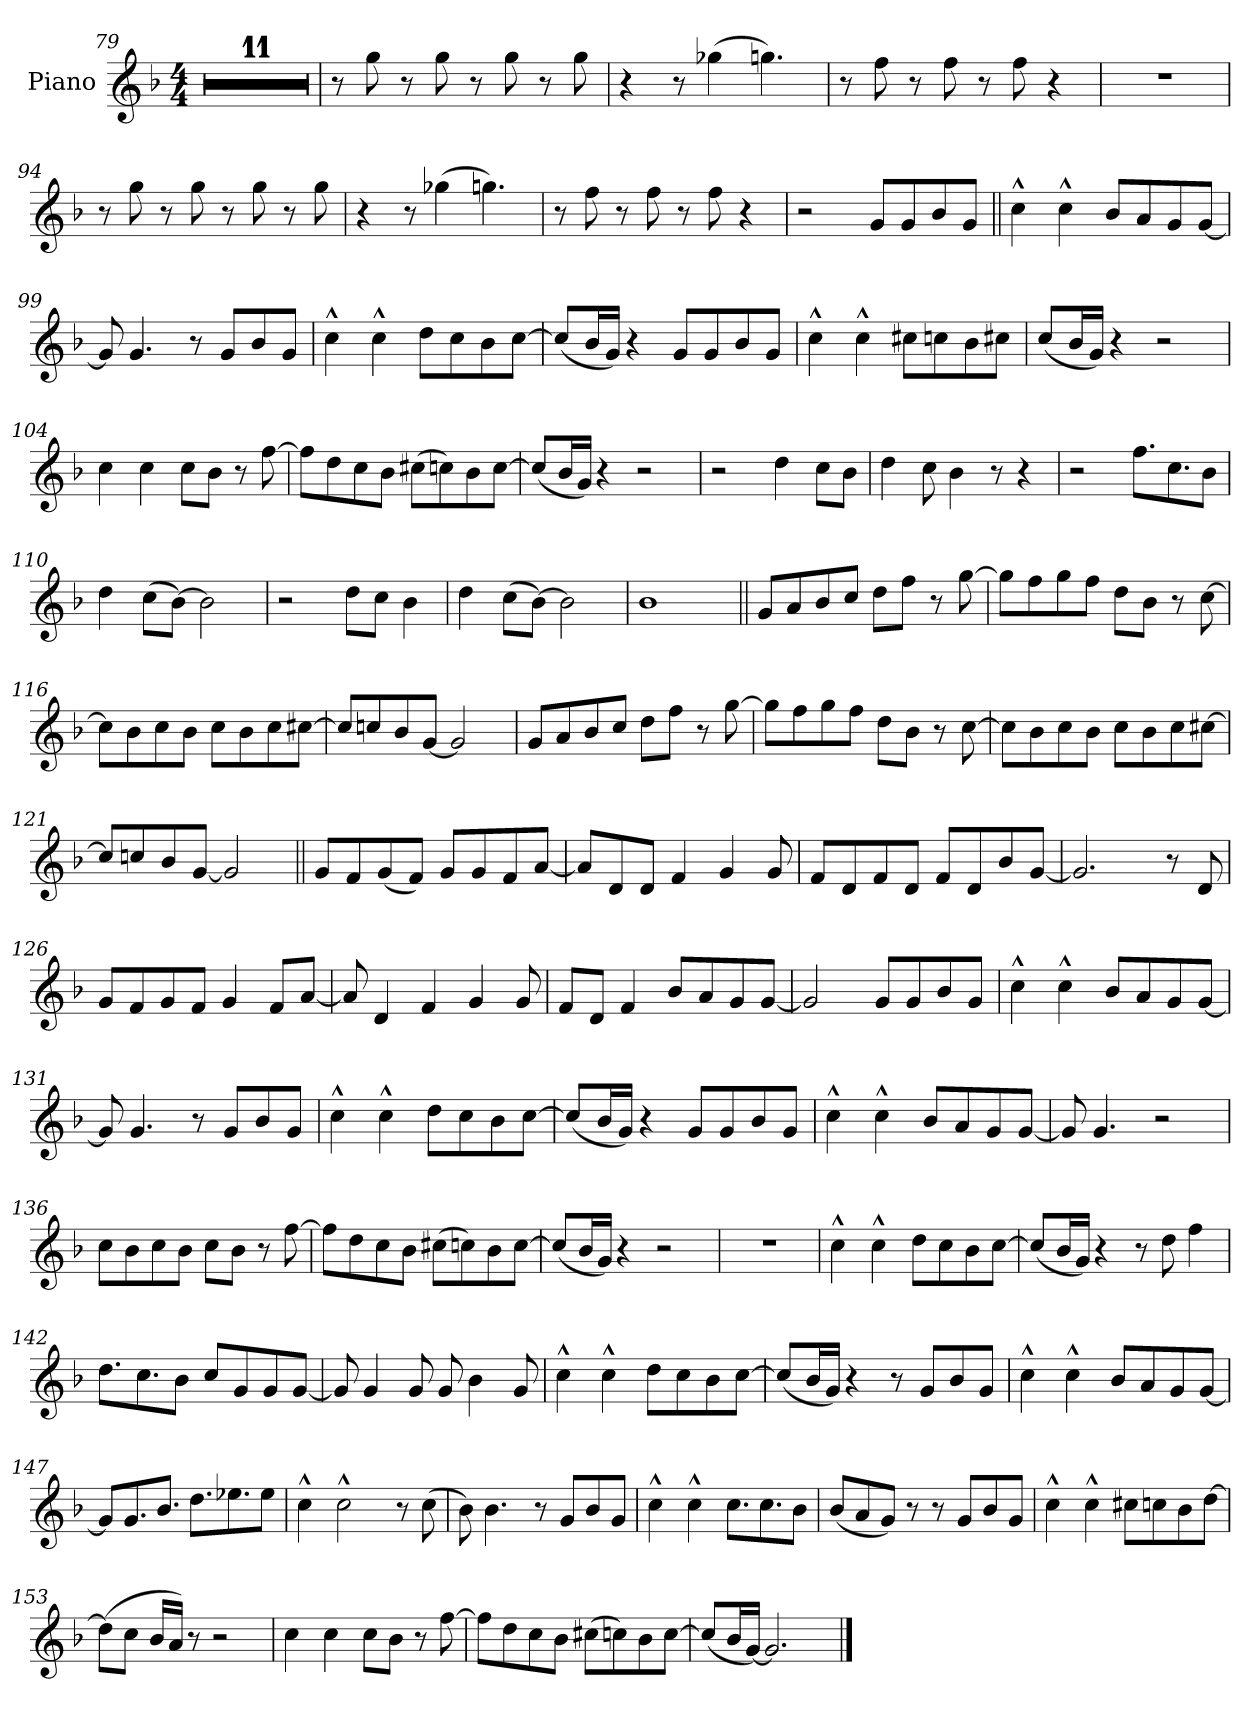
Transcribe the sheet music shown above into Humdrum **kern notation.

**kern
*part1
*staff1
*I"Piano
*I'Pno.
*clefG2
*k[b-]
*M4/4
=79
1r
=80
1r
=81
1r
=82
1r
=83
1r
=84
1r
=85
1r
=86
1r
=87
1r
=88
1r
=89
1r
=90
8r
8gg
8r
8gg
8r
8gg
8r
8gg
=91
4r
8r
(>4gg-X
4.ggn)
=92
8r
8ff
8r
8ff
8r
8ff
4r
=93
1r
=94
8r
8gg
8r
8gg
8r
8gg
8r
8gg
=95
4r
8r
(>4gg-X
4.ggn)
=96
8r
8ff
8r
8ff
8r
8ff
4r
=97
2r
8gL
8g
8b-
8gJ
=98||
4cc^^
4cc^^
8b-L
8a
8g
[8gJ
=99
8g]
4.g
8r
8gL
8b-
8gJ
=100
4cc^^
4cc^^
8ddL
8cc
8b-
[8ccJ
=101
(<8ccL]
16b-L
16gJJ)
4r
8gL
8g
8b-
8gJ
=102
4cc^^
4cc^^
8cc#XL
8ccn
8b-
8cc#XJ
=103
(<8ccL
16b-L
16gJJ)
4r
2r
=104
4cc
4cc
8ccL
8b-J
8r
[8ff
=105
8ffL]
8dd
8cc
8b-J
(>8cc#XL
8ccn)
8b-
[8ccJ
=106
(<8ccL]
16b-L
16gJJ)
4r
2r
=107
2r
4dd
8ccL
8b-J
=108
4dd
8cc
4b-
8r
4r
=109
2r
8.ffL
8.cc
8b-J
=110
4dd
(>8ccL
[8b-J)
2b-]
=111
2r
8ddL
8ccJ
4b-
=112
4dd
(>8ccL
[8b-J)
2b-]
=113
1b-
=114||
8gL
8a
8b-
8ccJ
8ddL
8ffJ
8r
[8gg
=115
8ggL]
8ff
8gg
8ffJ
8ddL
8b-J
8r
[8cc
=116
8ccL]
8b-
8cc
8b-J
8ccL
8b-
8cc
[8cc#XJ
=117
8cc#L]
8ccn
8b-
[8gJ
2g]
=118
8gL
8a
8b-
8ccJ
8ddL
8ffJ
8r
[8gg
=119
8ggL]
8ff
8gg
8ffJ
8ddL
8b-J
8r
[8cc
=120
8ccL]
8b-
8cc
8b-J
8ccL
8b-
8cc
[8cc#XJ
=121
8cc#L]
8ccn
8b-
[8gJ
2g]
=122||
8gL
8f
(<8g
8fJ)
8gL
8g
8f
[8aJ
=123
8aL]
8d
8dJ
4f
4g
8g
=124
8fL
8d
8f
8dJ
8fL
8d
8b-
[8gJ
=125
2.g]
8r
8d
=126
8gL
8f
8g
8fJ
4g
8fL
[8aJ
=127
8a]
4d
4f
4g
8g
=128
8fL
8dJ
4f
8b-L
8a
8g
[8gJ
=129
2g]
8gL
8g
8b-
8gJ
=130
4cc^^
4cc^^
8b-L
8a
8g
[8gJ
=131
8g]
4.g
8r
8gL
8b-
8gJ
=132
4cc^^
4cc^^
8ddL
8cc
8b-
[8ccJ
=133
(<8ccL]
16b-L
16gJJ)
4r
8gL
8g
8b-
8gJ
=134
4cc^^
4cc^^
8b-L
8a
8g
[8gJ
=135
8g]
4.g
2r
=136
8ccL
8b-
8cc
8b-J
8ccL
8b-J
8r
[8ff
=137
8ffL]
8dd
8cc
8b-J
(>8cc#XL
8ccn)
8b-
[8ccJ
=138
(<8ccL]
16b-L
16gJJ)
4r
2r
=139
1r
=140
4cc^^
4cc^^
8ddL
8cc
8b-
[8ccJ
=141
(<8ccL]
16b-L
16gJJ)
4r
8r
8dd
4ff
=142
8.ddL
8.cc
8b-J
8ccL
8g
8g
[8gJ
=143
8g]
4g
8g
8g
4b-
8g
=144
4cc^^
4cc^^
8ddL
8cc
8b-
[8ccJ
=145
(<8ccL]
16b-L
16gJJ)
4r
8r
8gL
8b-
8gJ
=146
4cc^^
4cc^^
8b-L
8a
8g
[8gJ
=147
8gL]
8.g
8.b-J
8.ddL
8.ee-X
8ee-J
=148
4cc^^
2cc^^
8r
(>8cc
=149
8b-)
4.b-
8r
8gL
8b-
8gJ
=150
4cc^^
4cc^^
8.ccL
8.cc
8b-J
=151
(<8b-L
8a
8gJ)
8r
8r
8gL
8b-
8gJ
=152
4cc^^
4cc^^
8cc#XL
8ccn
8b-
[8ddJ
=153
(>8ddL]
8ccJ
16b-LL
16aJJ)
8r
2r
=154
4cc
4cc
8ccL
8b-J
8r
[8ff
=155
8ffL]
8dd
8cc
8b-J
(>8cc#XL
8ccn)
8b-
[8ccJ
=156
(<8ccL]
16b-L
[16gJJ)
2.g]
==
*-
